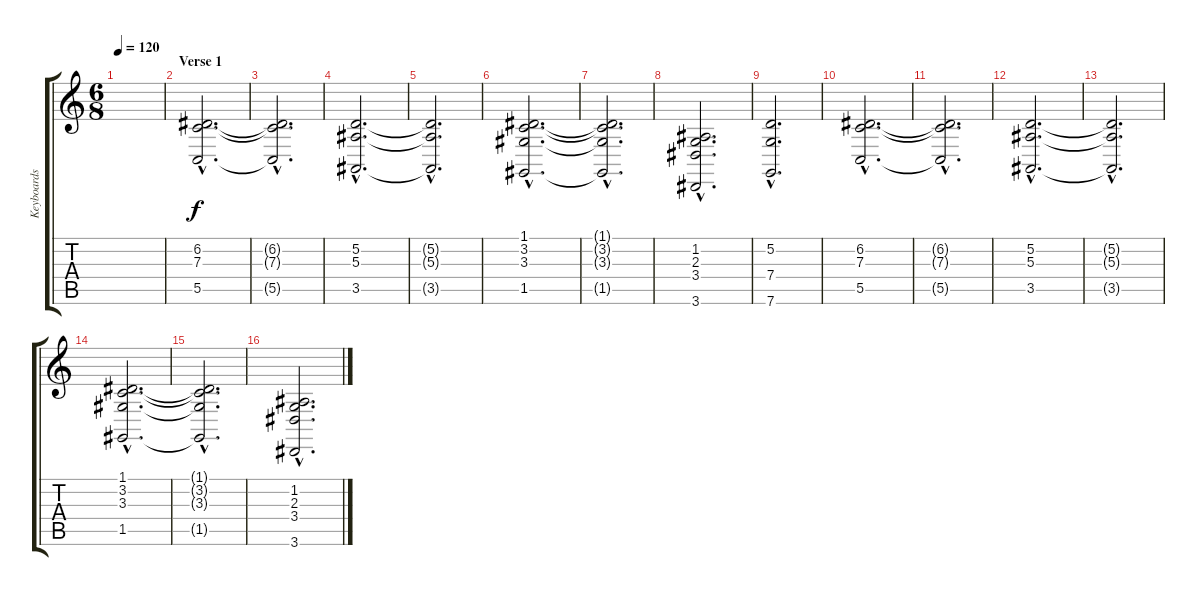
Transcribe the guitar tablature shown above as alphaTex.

\track ("Keyboards" "Keyboards") {instrument stringensemble1}
\staff {score tabs}
\tuning (D4 A3 F3 C3 G2 C2) {hide}
\ts (6 8)
\tempo 120
\clef g2
\ks c
|
\section ("" "Verse 1")
(6.2{hac} 7.3{hac} 5.5{hac}).2{d} |
(6.2{hac t} 7.3{hac t} 5.5{hac t}).2{d} |
(5.2{hac} 5.3{hac} 3.5{hac}).2{d} |
(5.2{hac t} 5.3{hac t} 3.5{hac t}).2{d} |
(1.1{hac} 3.2{hac} 3.3{hac} 1.5{hac}).2{d} |
(1.1{hac t} 3.2{hac t} 3.3{hac t} 1.5{hac t}).2{d} |
(1.2{hac} 2.3{hac} 3.4{hac} 3.6{hac}).2{d} |
(5.2{hac} 7.4{hac} 7.6{hac}).2{d} |
(6.2{hac} 7.3{hac} 5.5{hac}).2{d} |
(6.2{hac t} 7.3{hac t} 5.5{hac t}).2{d} |
(5.2{hac} 5.3{hac} 3.5{hac}).2{d} |
(5.2{hac t} 5.3{hac t} 3.5{hac t}).2{d} |
(1.1{hac} 3.2{hac} 3.3{hac} 1.5{hac}).2{d} |
(1.1{hac t} 3.2{hac t} 3.3{hac t} 1.5{hac t}).2{d} |
(1.2{hac} 2.3{hac} 3.4{hac} 3.6{hac}).2{d}
